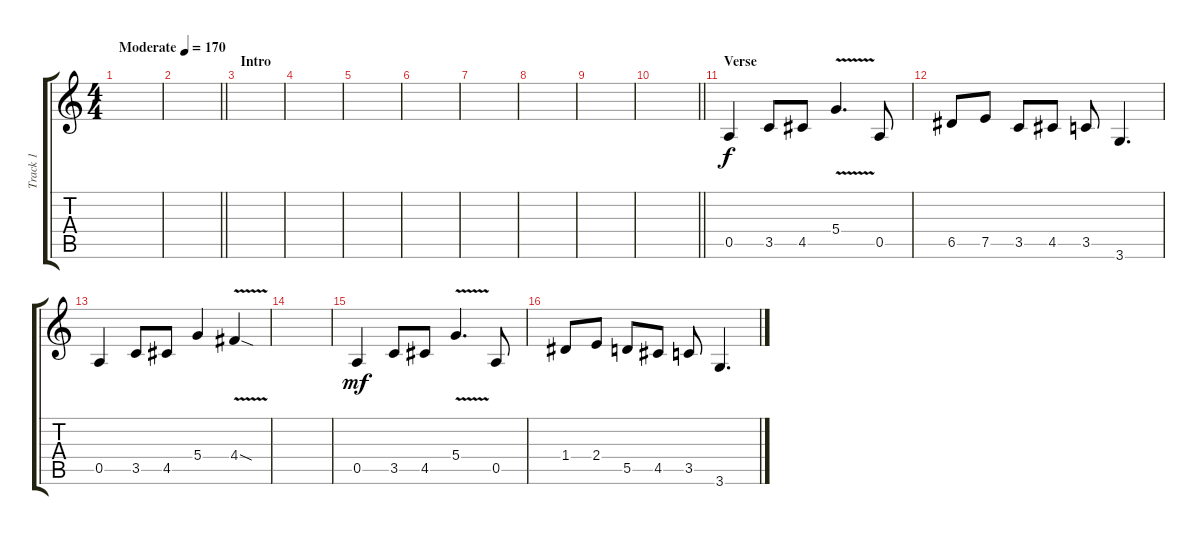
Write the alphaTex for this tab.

\track ("Track 1" "Track 1") {instrument distortionguitar}
\staff {score tabs}
\tuning (E4 B3 G3 D3 A2 E2) {hide}
\ts (4 4)
\tempo (170 "Moderate")
\clef g2
\ks c
|
\barLineRight lightlight
|
\section ("" "Intro")
|
|
|
|
|
|
|
\barLineRight lightlight
|
\section ("" "Verse")
0.5.4 3.5.8 4.5.8 5.4{v}.4{d} 0.5.8 |
6.5.8 7.5.8 3.5.8 4.5.8 3.5.8 3.6.4{d} |
0.5.4 3.5.8 4.5.8 5.4.4 4.4{v sod}.4 |
|
0.5.4{dy mf} 3.5.8 4.5.8 5.4{v}.4{d} 0.5.8 |
1.4.8 2.4.8 5.5.8 4.5.8 3.5.8 3.6.4{d}
